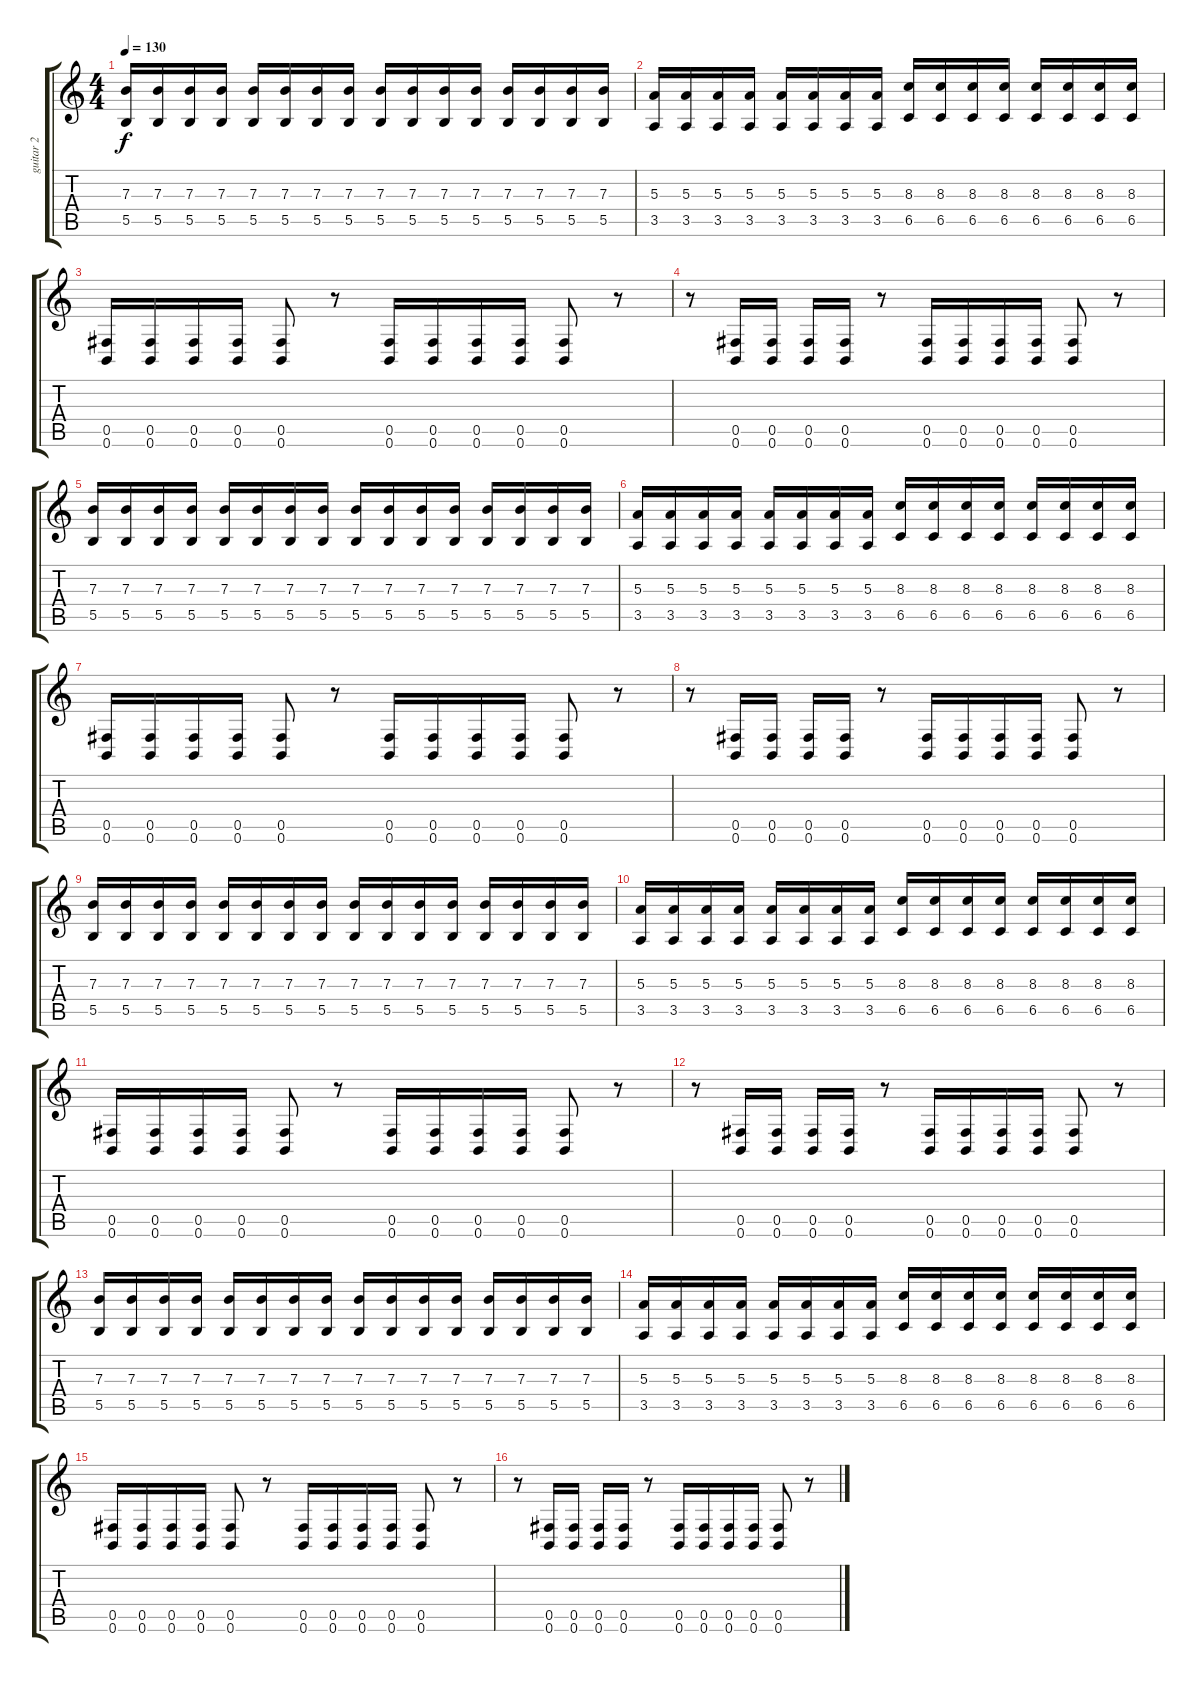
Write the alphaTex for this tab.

\track ("guitar 2" "guitar 2") {instrument overdrivenguitar}
\staff {score tabs}
\tuning (Db4 Ab3 E3 B2 Gb2 B1) {hide}
\ts (4 4)
\tempo 130
\clef g2
\ks c
(7.3 5.5).16{dy f} (7.3 5.5).16 (7.3 5.5).16 (7.3 5.5).16 (7.3 5.5).16 (7.3 5.5).16 (7.3 5.5).16 (7.3 5.5).16 (7.3 5.5).16 (7.3 5.5).16 (7.3 5.5).16 (7.3 5.5).16 (7.3 5.5).16 (7.3 5.5).16 (7.3 5.5).16 (7.3 5.5).16 |
(5.3 3.5).16 (5.3 3.5).16 (5.3 3.5).16 (5.3 3.5).16 (5.3 3.5).16 (5.3 3.5).16 (5.3 3.5).16 (5.3 3.5).16 (8.3 6.5).16 (8.3 6.5).16 (8.3 6.5).16 (8.3 6.5).16 (8.3 6.5).16 (8.3 6.5).16 (8.3 6.5).16 (8.3 6.5).16 |
(0.5 0.6).16 (0.5 0.6).16 (0.5 0.6).16 (0.5 0.6).16 (0.5 0.6).8 r.8 (0.5 0.6).16 (0.5 0.6).16 (0.5 0.6).16 (0.5 0.6).16 (0.5 0.6).8 r.8 |
r.8 (0.5 0.6).16 (0.5 0.6).16 (0.5 0.6).16 (0.5 0.6).16 r.8 (0.5 0.6).16 (0.5 0.6).16 (0.5 0.6).16 (0.5 0.6).16 (0.5 0.6).8 r.8 |
(7.3 5.5).16 (7.3 5.5).16 (7.3 5.5).16 (7.3 5.5).16 (7.3 5.5).16 (7.3 5.5).16 (7.3 5.5).16 (7.3 5.5).16 (7.3 5.5).16 (7.3 5.5).16 (7.3 5.5).16 (7.3 5.5).16 (7.3 5.5).16 (7.3 5.5).16 (7.3 5.5).16 (7.3 5.5).16 |
(5.3 3.5).16 (5.3 3.5).16 (5.3 3.5).16 (5.3 3.5).16 (5.3 3.5).16 (5.3 3.5).16 (5.3 3.5).16 (5.3 3.5).16 (8.3 6.5).16 (8.3 6.5).16 (8.3 6.5).16 (8.3 6.5).16 (8.3 6.5).16 (8.3 6.5).16 (8.3 6.5).16 (8.3 6.5).16 |
(0.5 0.6).16 (0.5 0.6).16 (0.5 0.6).16 (0.5 0.6).16 (0.5 0.6).8 r.8 (0.5 0.6).16 (0.5 0.6).16 (0.5 0.6).16 (0.5 0.6).16 (0.5 0.6).8 r.8 |
r.8 (0.5 0.6).16 (0.5 0.6).16 (0.5 0.6).16 (0.5 0.6).16 r.8 (0.5 0.6).16 (0.5 0.6).16 (0.5 0.6).16 (0.5 0.6).16 (0.5 0.6).8 r.8 |
(7.3 5.5).16 (7.3 5.5).16 (7.3 5.5).16 (7.3 5.5).16 (7.3 5.5).16 (7.3 5.5).16 (7.3 5.5).16 (7.3 5.5).16 (7.3 5.5).16 (7.3 5.5).16 (7.3 5.5).16 (7.3 5.5).16 (7.3 5.5).16 (7.3 5.5).16 (7.3 5.5).16 (7.3 5.5).16 |
(5.3 3.5).16 (5.3 3.5).16 (5.3 3.5).16 (5.3 3.5).16 (5.3 3.5).16 (5.3 3.5).16 (5.3 3.5).16 (5.3 3.5).16 (8.3 6.5).16 (8.3 6.5).16 (8.3 6.5).16 (8.3 6.5).16 (8.3 6.5).16 (8.3 6.5).16 (8.3 6.5).16 (8.3 6.5).16 |
(0.5 0.6).16 (0.5 0.6).16 (0.5 0.6).16 (0.5 0.6).16 (0.5 0.6).8 r.8 (0.5 0.6).16 (0.5 0.6).16 (0.5 0.6).16 (0.5 0.6).16 (0.5 0.6).8 r.8 |
r.8 (0.5 0.6).16 (0.5 0.6).16 (0.5 0.6).16 (0.5 0.6).16 r.8 (0.5 0.6).16 (0.5 0.6).16 (0.5 0.6).16 (0.5 0.6).16 (0.5 0.6).8 r.8 |
(7.3 5.5).16 (7.3 5.5).16 (7.3 5.5).16 (7.3 5.5).16 (7.3 5.5).16 (7.3 5.5).16 (7.3 5.5).16 (7.3 5.5).16 (7.3 5.5).16 (7.3 5.5).16 (7.3 5.5).16 (7.3 5.5).16 (7.3 5.5).16 (7.3 5.5).16 (7.3 5.5).16 (7.3 5.5).16 |
(5.3 3.5).16 (5.3 3.5).16 (5.3 3.5).16 (5.3 3.5).16 (5.3 3.5).16 (5.3 3.5).16 (5.3 3.5).16 (5.3 3.5).16 (8.3 6.5).16 (8.3 6.5).16 (8.3 6.5).16 (8.3 6.5).16 (8.3 6.5).16 (8.3 6.5).16 (8.3 6.5).16 (8.3 6.5).16 |
(0.5 0.6).16 (0.5 0.6).16 (0.5 0.6).16 (0.5 0.6).16 (0.5 0.6).8 r.8 (0.5 0.6).16 (0.5 0.6).16 (0.5 0.6).16 (0.5 0.6).16 (0.5 0.6).8 r.8 |
r.8 (0.5 0.6).16 (0.5 0.6).16 (0.5 0.6).16 (0.5 0.6).16 r.8 (0.5 0.6).16 (0.5 0.6).16 (0.5 0.6).16 (0.5 0.6).16 (0.5 0.6).8 r.8
